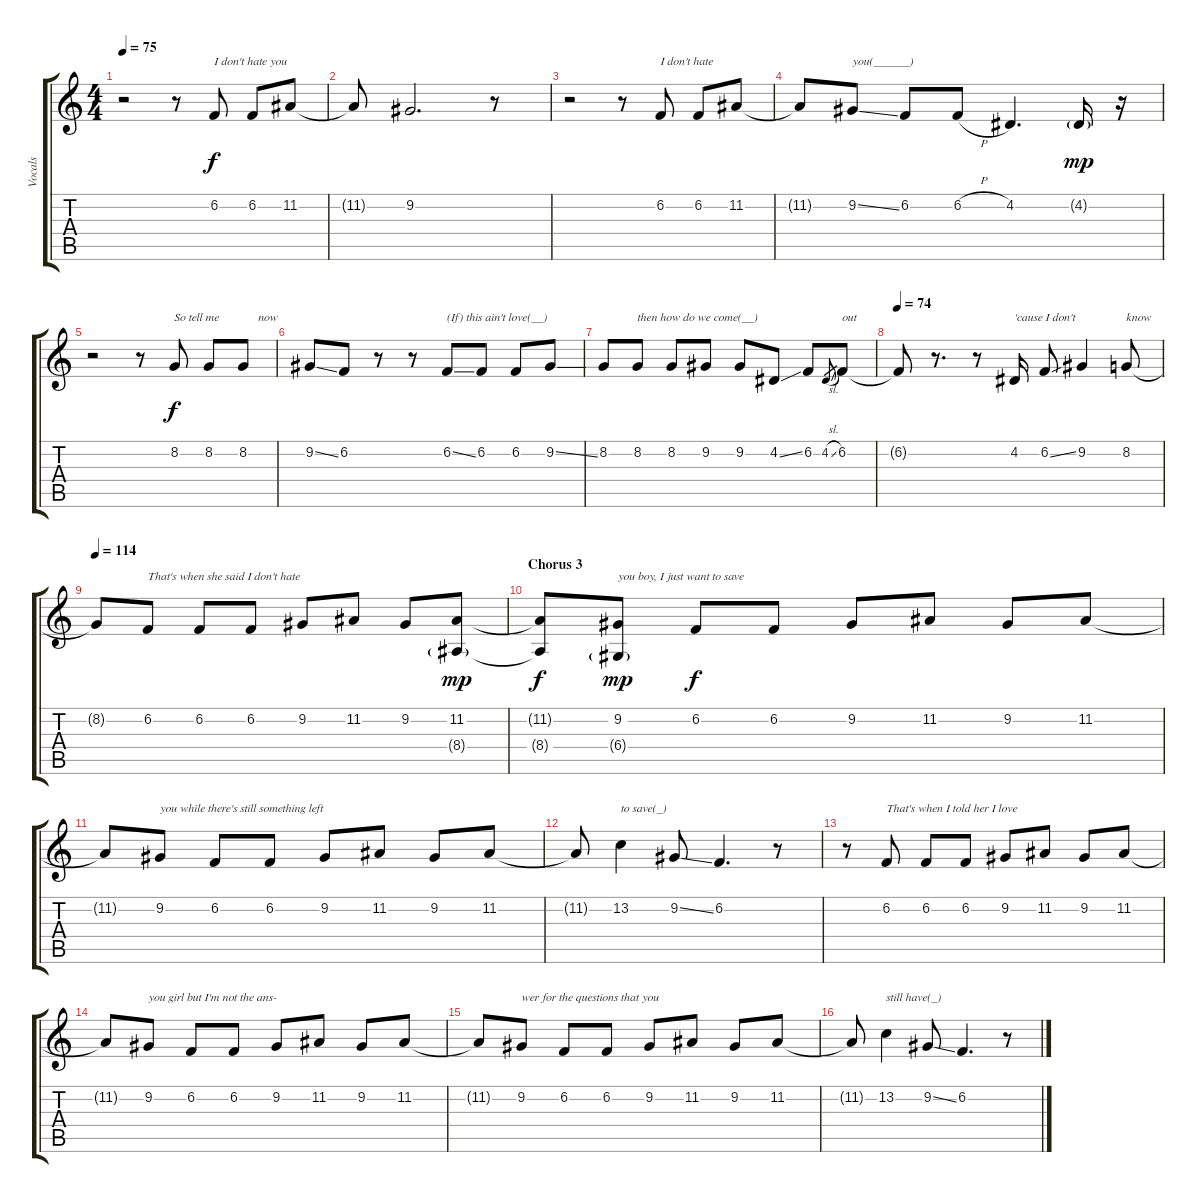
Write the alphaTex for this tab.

\track ("Vocals" "Vocals") {instrument lead2sawtooth}
\staff {score tabs}
\tuning (E4 B3 G3 D3 A2 E2) {hide}
\ts (4 4)
\tempo 75
\clef g2
\ks c
r.2{dy f} r.8 6.2.8{txt "I don't hate you"} 6.2.8 11.2.8 |
11.2{t}.8 9.2.2{d} r.8 |
r.2 r.8 6.2.8{txt "I don't hate"} 6.2.8 11.2.8 |
11.2{t}.8 9.2{ss}.8{txt "you(______)"} 6.2.8 6.2{h}.8 4.2.4{d} 4.2{g}.16{dy mp} r.16 |
r.2 r.8 8.2.8{txt "So tell me             now" dy f} 8.2.8 8.2.8 |
9.2{ss}.8 6.2.8 r.8 r.8 6.2{ss}.8{txt "(If) this ain't love(__)"} 6.2.8 6.2.8 9.2{ss}.8 |
8.2.8 8.2.8{txt "then how do we come(__)"} 8.2.8 9.2.8 9.2.8 4.2{ss}.8 6.2.8 4.2{sl}.8{gr} 6.2.8{txt "out"} |
\tempo 74
6.2{t}.8 r.8{d} r.8 4.2.16{txt "'cause I don't"} 6.2{ss}.8 9.2.4 8.2.8{txt "know"} |
\tempo 114
8.2{t}.8 6.2.8{txt "That's when she said I don't hate"} 6.2.8 6.2.8 9.2.8 11.2.8 9.2.8 (11.2 8.4{g}).8{dy mp} |
\section ("" "Chorus 3")
(11.2{t} 8.4{t}).8{dy f} (9.2 6.4{g}).8{txt "you boy, I just want to save" dy mp} 6.2.8{dy f} 6.2.8 9.2.8 11.2.8 9.2.8 11.2.8 |
11.2{t}.8 9.2.8{txt "you while there's still something left"} 6.2.8 6.2.8 9.2.8 11.2.8 9.2.8 11.2.8 |
11.2{t}.8 13.2.4{txt "to save(_)"} 9.2{ss}.8 6.2.4{d} r.8 |
r.8 6.2.8{txt "That's when I told her I love"} 6.2.8 6.2.8 9.2.8 11.2.8 9.2.8 11.2.8 |
11.2{t}.8 9.2.8{txt "you girl but I'm not the ans-"} 6.2.8 6.2.8 9.2.8 11.2.8 9.2.8 11.2.8 |
11.2{t}.8 9.2.8{txt "wer for the questions that you"} 6.2.8 6.2.8 9.2.8 11.2.8 9.2.8 11.2.8 |
11.2{t}.8 13.2.4{txt "still have(_)"} 9.2{ss}.8 6.2.4{d} r.8
